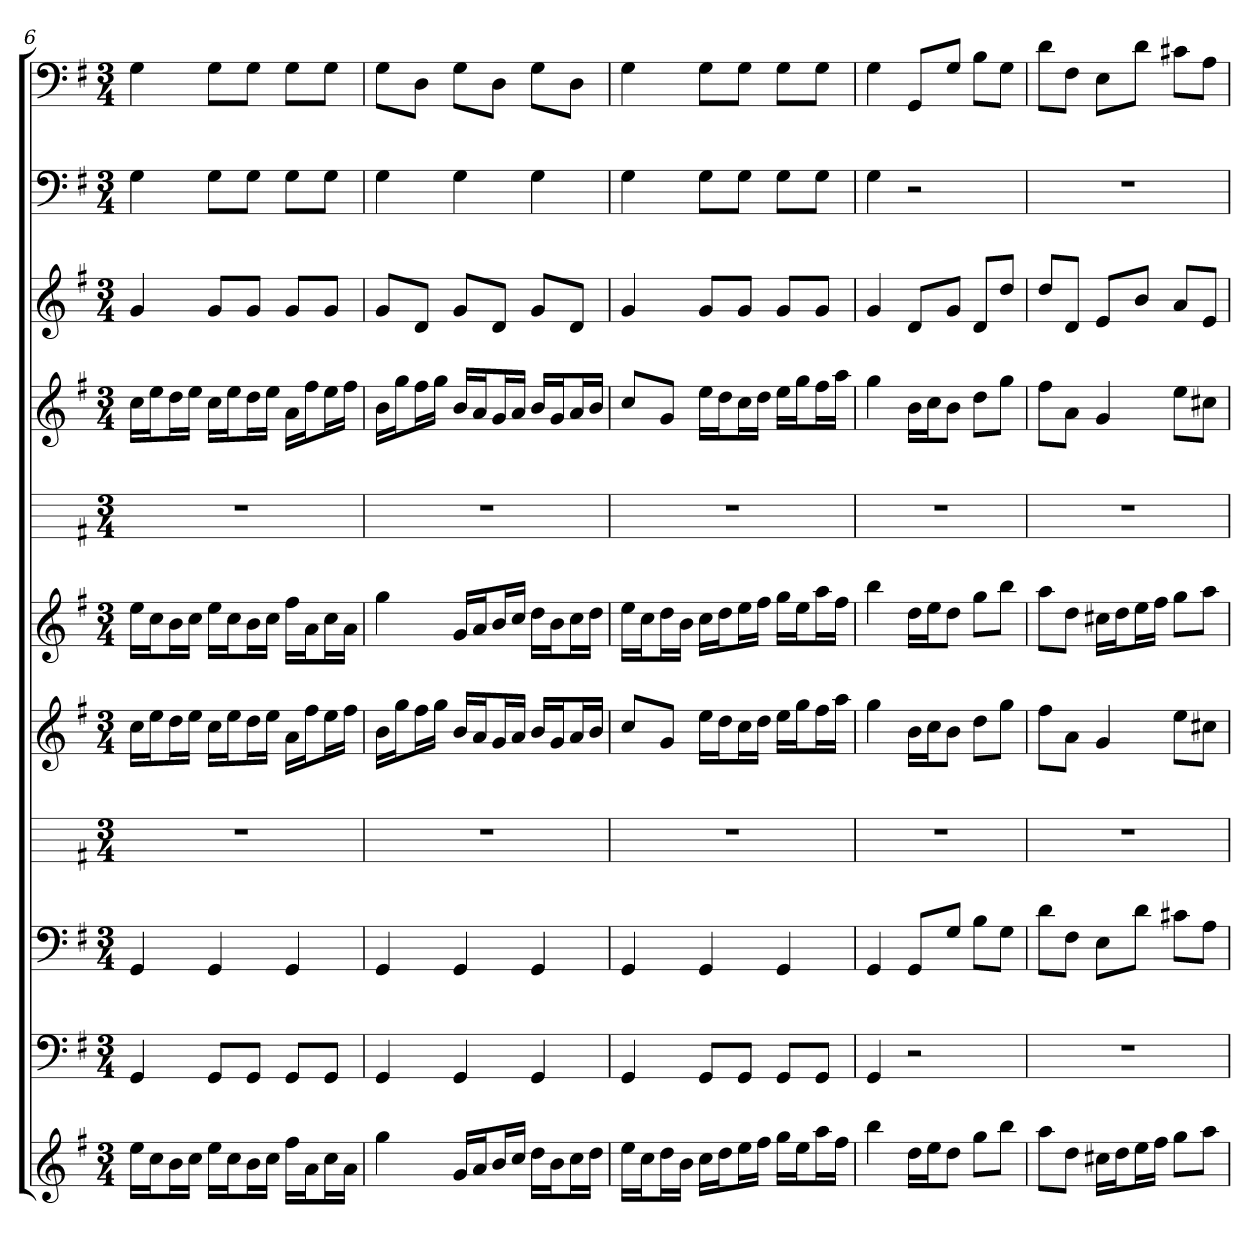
**kern	**kern	**kern	**kern	**kern	**kern	**kern	**kern	**kern	**kern	**kern
*part11	*part10	*part9	*part8	*part7	*part6	*part5	*part4	*part3	*part2	*part1
*staff11	*staff10	*staff9	*staff8	*staff7	*staff6	*staff5	*staff4	*staff3	*staff2	*staff1
*k[f#]	*k[f#]	*k[f#]	*k[f#]	*k[f#]	*k[f#]	*k[f#]	*k[f#]	*k[f#]	*k[f#]	*k[f#]
*G:	*G:	*G:	*G:	*G:	*G:	*G:	*G:	*G:	*G:	*G:
*M3/4	*M3/4	*M3/4	*M3/4	*M3/4	*M3/4	*M3/4	*M3/4	*M3/4	*M3/4	*M3/4
=6	=6	=6	=6	=6	=6	=6	=6	=6	=6	=6
16eeLL	4GG	4GG	2.r	16ccLL	16eeLL	2.r	16ccLL	4g	4G	4G
16ccJ	.	.	.	16eeJ	16ccJ	.	16eeJ	.	.	.
16bL	.	.	.	16ddL	16bL	.	16ddL	.	.	.
16ccJJ	.	.	.	16eeJJ	16ccJJ	.	16eeJJ	.	.	.
16eeLL	8GGL	4GG	.	16ccLL	16eeLL	.	16ccLL	8gL	8GL	8GL
16ccJ	.	.	.	16eeJ	16ccJ	.	16eeJ	.	.	.
16bL	8GGJ	.	.	16ddL	16bL	.	16ddL	8gJ	8GJ	8GJ
16ccJJ	.	.	.	16eeJJ	16ccJJ	.	16eeJJ	.	.	.
16ff#LL	8GGL	4GG	.	16aLL	16ff#LL	.	16aLL	8gL	8GL	8GL
16aJ	.	.	.	16ff#J	16aJ	.	16ff#J	.	.	.
16ccL	8GGJ	.	.	16eeL	16ccL	.	16eeL	8gJ	8GJ	8GJ
16aJJ	.	.	.	16ff#JJ	16aJJ	.	16ff#JJ	.	.	.
=7	=7	=7	=7	=7	=7	=7	=7	=7	=7	=7
4gg	4GG	4GG	2.r	16bLL	4gg	2.r	16bLL	8gL	4G	8GL
.	.	.	.	16ggJ	.	.	16ggJ	.	.	.
.	.	.	.	16ff#L	.	.	16ff#L	8dJ	.	8DJ
.	.	.	.	16ggJJ	.	.	16ggJJ	.	.	.
16gLL	4GG	4GG	.	16bLL	16gLL	.	16bLL	8gL	4G	8GL
16aJ	.	.	.	16aJ	16aJ	.	16aJ	.	.	.
16bL	.	.	.	16gL	16bL	.	16gL	8dJ	.	8DJ
16ccJJ	.	.	.	16aJJ	16ccJJ	.	16aJJ	.	.	.
16ddLL	4GG	4GG	.	16bLL	16ddLL	.	16bLL	8gL	4G	8GL
16bJ	.	.	.	16gJ	16bJ	.	16gJ	.	.	.
16ccL	.	.	.	16aL	16ccL	.	16aL	8dJ	.	8DJ
16ddJJ	.	.	.	16bJJ	16ddJJ	.	16bJJ	.	.	.
=8	=8	=8	=8	=8	=8	=8	=8	=8	=8	=8
16eeLL	4GG	4GG	2.r	8ccL	16eeLL	2.r	8ccL	4g	4G	4G
16ccJ	.	.	.	.	16ccJ	.	.	.	.	.
16ddL	.	.	.	8gJ	16ddL	.	8gJ	.	.	.
16bJJ	.	.	.	.	16bJJ	.	.	.	.	.
16ccLL	8GGL	4GG	.	16eeLL	16ccLL	.	16eeLL	8gL	8GL	8GL
16ddJ	.	.	.	16ddJ	16ddJ	.	16ddJ	.	.	.
16eeL	8GGJ	.	.	16ccL	16eeL	.	16ccL	8gJ	8GJ	8GJ
16ff#JJ	.	.	.	16ddJJ	16ff#JJ	.	16ddJJ	.	.	.
16ggLL	8GGL	4GG	.	16eeLL	16ggLL	.	16eeLL	8gL	8GL	8GL
16eeJ	.	.	.	16ggJ	16eeJ	.	16ggJ	.	.	.
16aaL	8GGJ	.	.	16ff#L	16aaL	.	16ff#L	8gJ	8GJ	8GJ
16ff#JJ	.	.	.	16aaJJ	16ff#JJ	.	16aaJJ	.	.	.
=9	=9	=9	=9	=9	=9	=9	=9	=9	=9	=9
4bb	4GG	4GG	2.r	4gg	4bb	2.r	4gg	4g	4G	4G
16ddLL	2r	8GGL	.	16bLL	16ddLL	.	16bLL	8dL	2r	8GGL
16eeJ	.	.	.	16ccJ	16eeJ	.	16ccJ	.	.	.
8ddJ	.	8GJ	.	8bJ	8ddJ	.	8bJ	8gJ	.	8GJ
8ggL	.	8BL	.	8ddL	8ggL	.	8ddL	8dL	.	8BL
8bbJ	.	8GJ	.	8ggJ	8bbJ	.	8ggJ	8ddJ	.	8GJ
=10	=10	=10	=10	=10	=10	=10	=10	=10	=10	=10
8aaL	2.r	8dL	2.r	8ff#L	8aaL	2.r	8ff#L	8ddL	2.r	8dL
8ddJ	.	8F#J	.	8aJ	8ddJ	.	8aJ	8dJ	.	8F#J
16cc#XLL	.	8EL	.	4g	16cc#XLL	.	4g	8eL	.	8EL
16ddJ	.	.	.	.	16ddJ	.	.	.	.	.
16eeL	.	8dJ	.	.	16eeL	.	.	8bJ	.	8dJ
16ff#JJ	.	.	.	.	16ff#JJ	.	.	.	.	.
8ggL	.	8c#XL	.	8eeL	8ggL	.	8eeL	8aL	.	8c#XL
8aaJ	.	8AJ	.	8cc#XJ	8aaJ	.	8cc#XJ	8eJ	.	8AJ
=	=	=	=	=	=	=	=	=	=	=
*-	*-	*-	*-	*-	*-	*-	*-	*-	*-	*-
